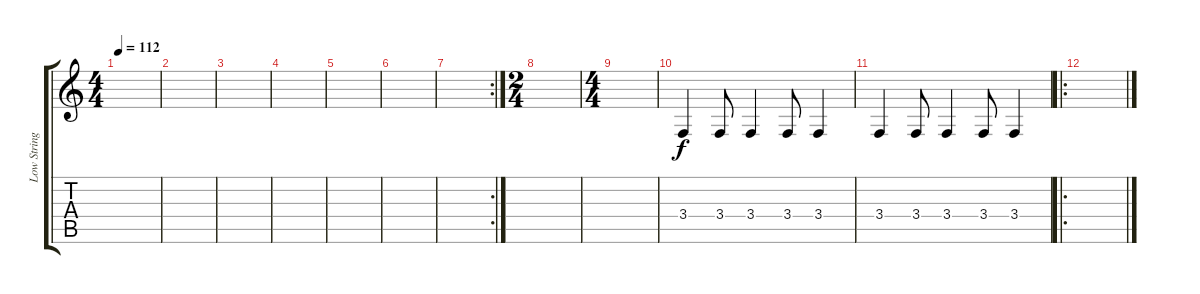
\track ("Low Strings" "Low String") {instrument stringensemble1}
\staff {score tabs}
\tuning (E4 B3 G3 D3 A2 E2) {hide}
\ts (4 4)
\tempo 112
\clef g2
\ks c
|
|
|
|
|
|
\rc 2
|
\ts (2 4)
|
\ts (4 4)
|
3.4.4 3.4.8 3.4.4 3.4.8 3.4.4 |
3.4.4 3.4.8 3.4.4 3.4.8 3.4.4 |
\ro
